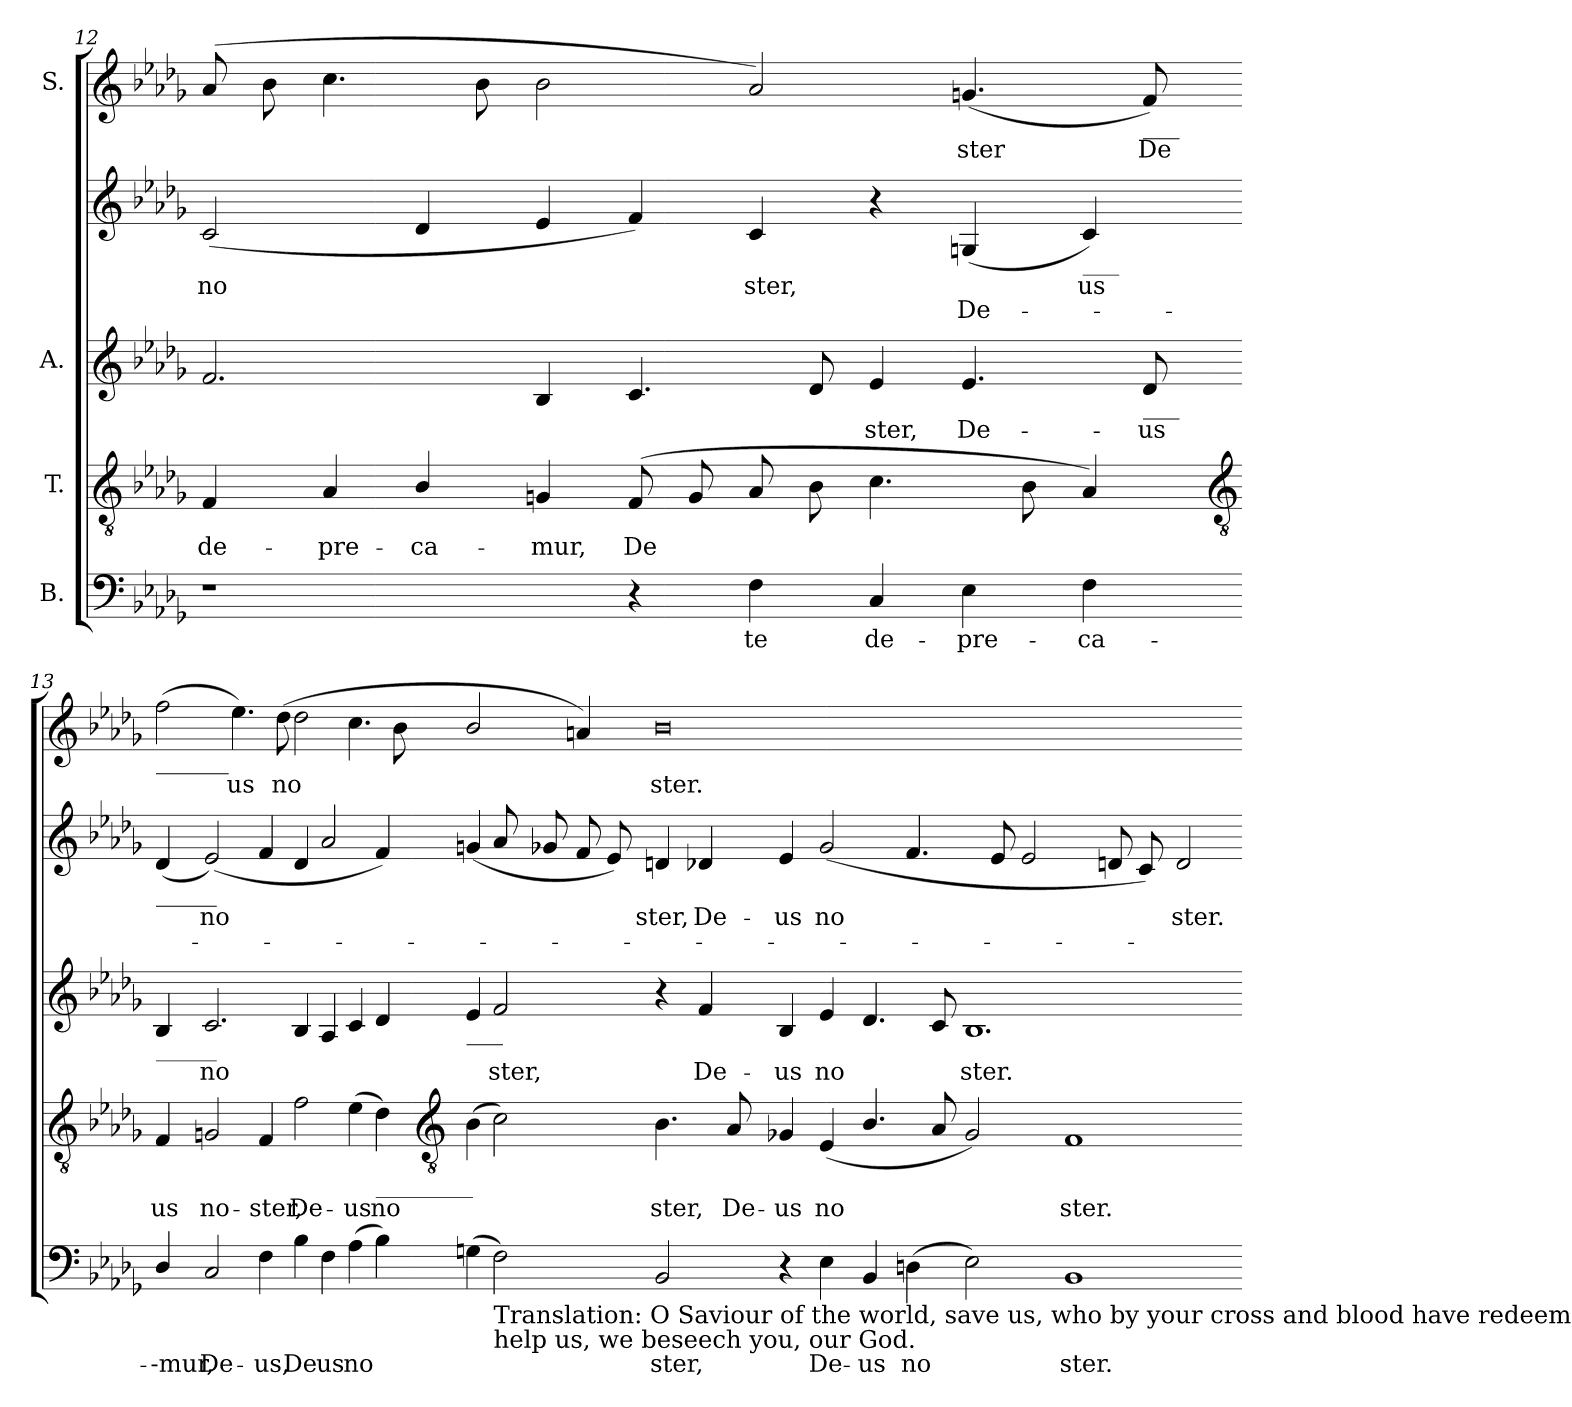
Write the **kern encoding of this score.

**kern	**text	**kern	**text	**kern	**text	**kern	**text	**text	**kern	**text
*part4	*part4	*part3	*part3	*part2	*part2	*part2	*part2	*part2	*part1	*part1
*staff5	*staff5	*staff4	*staff4	*staff3	*staff3	*staff2	*staff2	*staff2	*staff1	*staff1
*I"B.	*	*I"T.	*	*I"A.	*	*	*	*	*I"S.	*
!!LO:LB:g=z
*clefF4	*	*clefGv2	*	*clefG2	*	*clefG2	*	*	*clefG2	*
*k[b-e-a-d-g-]	*	*k[b-e-a-d-g-]	*	*k[b-e-a-d-g-]	*	*k[b-e-a-d-g-]	*	*	*k[b-e-a-d-g-]	*
*D-:	*	*D-:	*	*D-:	*	*D-:	*	*	*D-:	*
=12	=12	=12	=12	=12	=12	=12	=12	=12	=12	=12
!	!	!	!LO:LY:b	!	!	!	!LO:LY:b	!	!	!
1r	.	4F/	de-	2.f	.	(<2c	no	.	(>8a-	.
.	.	.	.	.	.	.	.	.	8b-	.
!	!	!	!LO:LY:b	!	!	!	!	!	!	!
.	.	4A-/	-pre-	.	.	.	.	.	4.cc	.
!	!	!	!LO:LY:b	!	!	!	!	!	!	!
.	.	4B-/	-ca-	.	.	4d-	.	.	.	.
.	.	.	.	.	.	.	.	.	8b-	.
!	!	!	!LO:LY:b	!	!	!	!	!	!	!
.	.	4Gn	-mur,	4B-	.	4e-	.	.	2b-	.
!	!	!	!LO:LY:b	!	!	!	!	!	!	!
4r	.	(<8F	De	4.c	.	4f)	.	.	.	.
.	.	8G	.	.	.	.	.	.	.	.
!	!LO:LY:b	!	!	!	!	!	!LO:LY:b	!	!	!
4F	te	8A-	.	.	.	4c	ster,	.	2a-)	.
.	.	8B-	.	8d-	.	.	.	.	.	.
!	!LO:LY:b	!	!	!	!LO:LY:b	!	!	!	!	!
4C	de-	4.c	.	4e-	ster,	4r	.	.	.	.
!	!LO:LY:b	!	!	!	!LO:LY:b	!	!	!LO:LY:b	!	!LO:LY:b
4E-	-pre-	.	.	4.e-	De-	(<4Gn	.	De-	(<4.gn	ster
.	.	8B-	.	.	.	.	.	.	.	.
!	!	!	!	!	!	!LO:TX:b:t=___	!	!	!	!
!	!LO:LY:b	!	!	!	!	!	!LO:LY:b	!	!	!
4F	-ca-	4A-)	.	.	.	4c)	-us	.	.	.
!	!	!	!	!	!	!	!	!	!LO:TX:b:t=___	!
!	!	!	!	!LO:TX:b:t=___	!	!	!	!	!	!
!	!	!	!	!	!LO:LY:b	!	!	!	!	!LO:LY:b
.	.	.	.	8d-	-us	.	.	.	8f)	De
!!LO:LB:g=z
=13-	=13-	=13-	=13-	=13-	=13-	=13-	=13-	=13-	=13-	=13-
*	*	*clefGv2	*	*	*	*	*	*	*	*
!	!	!	!	!	!	!	!	!	!LO:TX:b:t=______	!
!	!	!	!	!	!	!LO:TX:b:t=_____	!	!	!	!
!	!	!	!	!LO:TX:b:t=_____	!	!	!	!	!	!
!	!LO:LY:b	!	!LO:LY:b	!	!	!	!	!	!	!
4D-/	--mur,	4F	-us	4B-	.	(<4d-	.	.	(>2ff	.
!	!LO:LY:b	!	!LO:LY:b	!	!LO:LY:b	!	!LO:LY:b	!	!	!
2C	De-	2Gn	no-	2.c	no	(<2e-)	no	.	.	.
!	!	!	!	!	!	!	!	!	!	!LO:LY:b
.	.	.	.	.	.	.	.	.	4.ee-)	us
!	!LO:LY:b	!	!LO:LY:b	!	!	!	!	!	!	!
4F	-us,	4F	-ster,	.	.	4f	.	.	.	.
!	!	!	!	!	!	!	!	!	!	!LO:LY:b
.	.	.	.	.	.	.	.	.	(<8dd-	no
!	!LO:LY:b	!	!LO:LY:b	!	!	!	!	!	!	!
4B-	De-	2f	De-	4B-	.	4d-	.	.	2dd-	.
!	!LO:LY:b	!	!	!	!	!	!	!	!	!
4F	-us	.	.	4A-	.	2a-	.	.	.	.
!	!LO:LY:b	!	!LO:LY:b	!	!	!	!	!	!	!
(>4A-	no	(>4e-	-us	4c	.	.	.	.	4.cc	.
!	!	!LO:TX:b:t=________	!	!	!	!	!	!	!	!
!	!	!	!LO:LY:b	!	!	!	!	!	!	!
4B-)	.	4d-)	no	4d-	.	4f)	.	.	.	.
.	.	.	.	.	.	.	.	.	8b-	.
!!LO:LB:g=z
=14-	=14-	=14-	=14-	=14-	=14-	=14-	=14-	=14-	=14-	=14-
*	*	*clefGv2	*	*	*	*	*	*	*	*
!	!	!	!	!LO:TX:b:t=___	!	!	!	!	!	!
(>4Gn	.	(>4B-	.	4e-	.	(<4gn	.	.	2b-/	.
!LO:TX:b:t=Translation&colon; O Saviour of the world, save us, who by your cross and blood have redeemed us,	!	!	!	!	!	!	!	!	!	!
!LO:TX:b:t=help us, we beseech you, our God.	!	!	!	!	!	!	!	!	!	!
!	!	!	!	!	!LO:LY:b	!	!	!	!	!
2F)	.	2c)	.	2f	ster,	8a-	.	.	.	.
.	.	.	.	.	.	8g-X	.	.	.	.
.	.	.	.	.	.	8f	.	.	4an)	.
.	.	.	.	.	.	8e-)	.	.	.	.
!	!LO:LY:b	!	!LO:LY:b	!	!	!	!LO:LY:b	!	!	!LO:LY:b
2BB-	ster,	4.B-	ster,	4r	.	4dn	ster,	.	0b-	ster.
!	!	!	!	!	!LO:LY:b	!	!LO:LY:b	!	!	!
.	.	.	.	4f	De-	4d-X	De-	.	.	.
!	!	!	!LO:LY:b	!	!	!	!	!	!	!
.	.	8A-	De-	.	.	.	.	.	.	.
!	!	!	!LO:LY:b	!	!LO:LY:b	!	!LO:LY:b	!	!	!
4r	.	4G-X	-us	4B-	-us	4e-	-us	.	.	.
!	!LO:LY:b	!	!LO:LY:b	!	!LO:LY:b	!	!LO:LY:b	!	!	!
4E-	De-	(<4E-	no	4e-	no	(<2g-	no	.	.	.
!	!LO:LY:b	!	!	!	!	!	!	!	!	!
4BB-	-us	4.B-/	.	4.d-	.	.	.	.	.	.
!	!LO:LY:b	!	!	!	!	!	!	!	!	!
(>4Dn	no	.	.	.	.	4.f	.	.	.	.
.	.	8A-	.	8c	.	.	.	.	.	.
!	!	!	!	!	!LO:LY:b	!	!	!	!	!
2E-)	.	2G-)	.	1.B-	ster.	.	.	.	.	.
.	.	.	.	.	.	8e-	.	.	.	.
.	.	.	.	.	.	2e-	.	.	.	.
!	!LO:LY:b	!	!LO:LY:b	!	!	!	!	!	!	!
1BB-	ster.	1F	ster.	.	.	.	.	.	1b-yy	.
.	.	.	.	.	.	8dn	.	.	.	.
.	.	.	.	.	.	8c)	.	.	.	.
!	!	!	!	!	!	!	!LO:LY:b	!	!	!
.	.	.	.	.	.	2d	ster.	.	.	.
=-	=-	=-	=-	=-	=-	=-	=-	=-	=-	=-
*-	*-	*-	*-	*-	*-	*-	*-	*-	*-	*-
